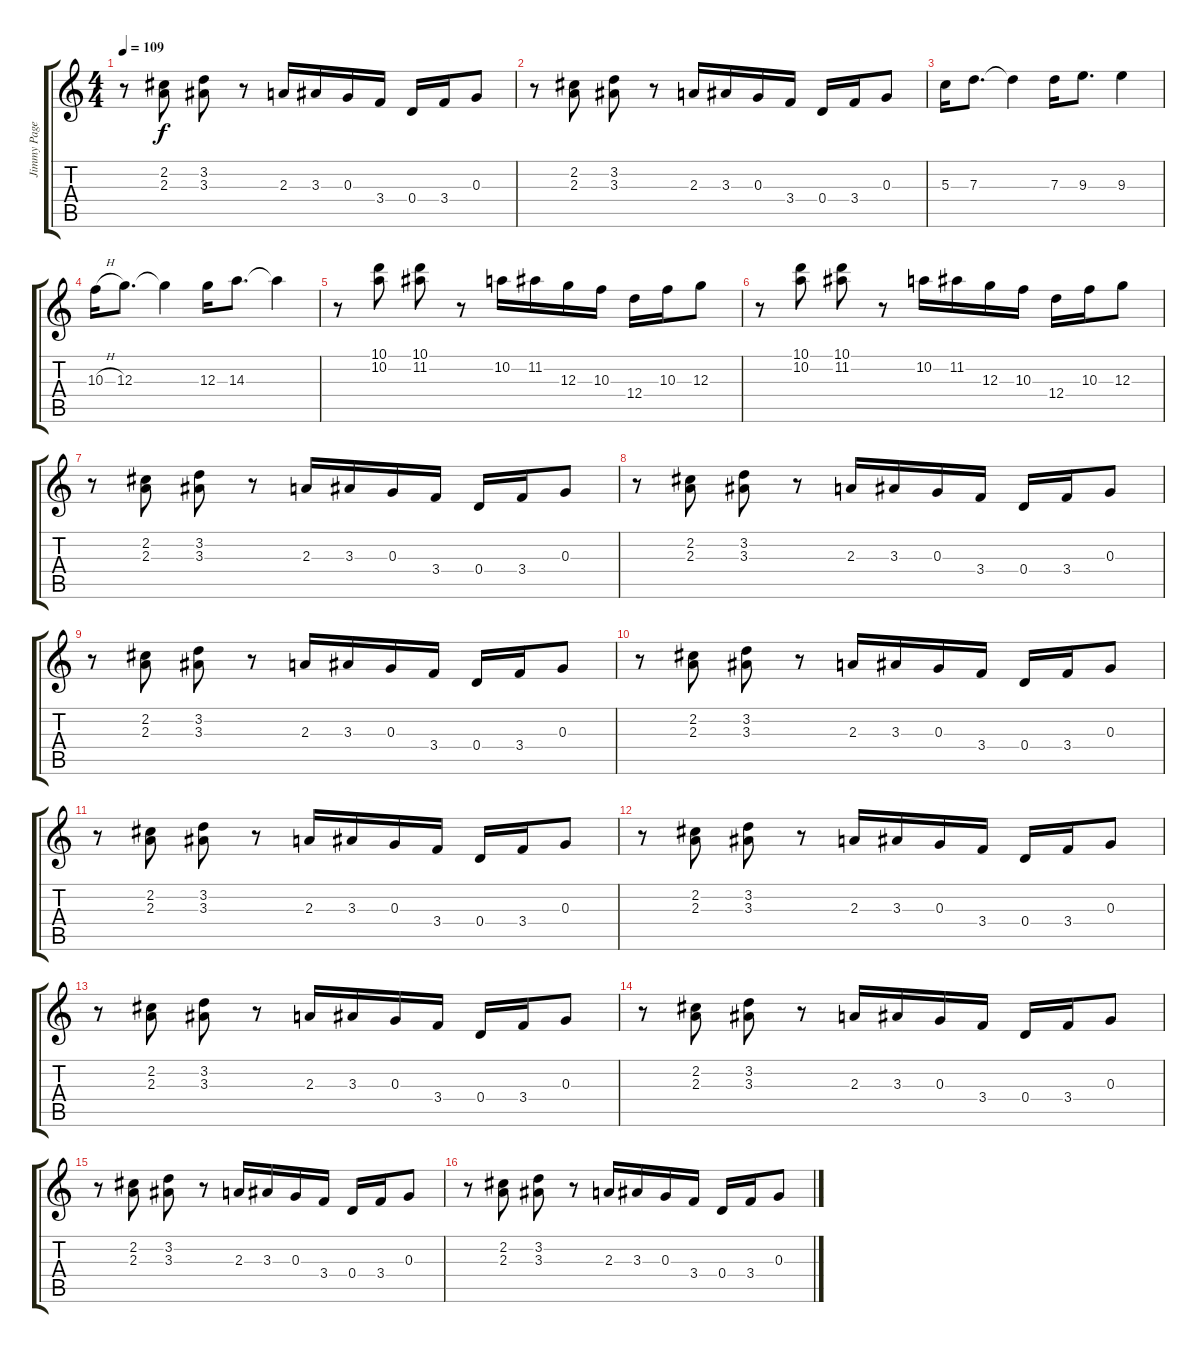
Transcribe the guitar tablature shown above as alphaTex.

\track ("Jimmy Page (Guitar 1)" "Jimmy Page") {instrument distortionguitar}
\staff {score tabs}
\tuning (E4 B3 G3 D3 A2 E2) {hide}
\ts (4 4)
\tempo 109
\clef g2
\ks c
r.8{dy f} (2.2 2.3).8 (3.2 3.3).8 r.8 2.3.16 3.3.16 0.3.16 3.4.16 0.4.16 3.4.16 0.3.8 |
r.8 (2.2 2.3).8 (3.2 3.3).8 r.8 2.3.16 3.3.16 0.3.16 3.4.16 0.4.16 3.4.16 0.3.8 |
5.3.16 7.3.8{d} 7.3{t}.4 7.3.16 9.3.8{d} 9.3.4 |
10.3{h}.16 12.3.8{d} 12.3{t}.4 12.3.16 14.3.8{d} 14.3{t}.4 |
r.8 (10.1 10.2).8 (10.1 11.2).8 r.8 10.2.16 11.2.16 12.3.16 10.3.16 12.4.16 10.3.16 12.3.8 |
r.8 (10.1 10.2).8 (10.1 11.2).8 r.8 10.2.16 11.2.16 12.3.16 10.3.16 12.4.16 10.3.16 12.3.8 |
r.8 (2.2 2.3).8 (3.2 3.3).8 r.8 2.3.16 3.3.16 0.3.16 3.4.16 0.4.16 3.4.16 0.3.8 |
r.8 (2.2 2.3).8 (3.2 3.3).8 r.8 2.3.16 3.3.16 0.3.16 3.4.16 0.4.16 3.4.16 0.3.8 |
r.8 (2.2 2.3).8 (3.2 3.3).8 r.8 2.3.16 3.3.16 0.3.16 3.4.16 0.4.16 3.4.16 0.3.8 |
r.8 (2.2 2.3).8 (3.2 3.3).8 r.8 2.3.16 3.3.16 0.3.16 3.4.16 0.4.16 3.4.16 0.3.8 |
r.8 (2.2 2.3).8 (3.2 3.3).8 r.8 2.3.16 3.3.16 0.3.16 3.4.16 0.4.16 3.4.16 0.3.8 |
r.8 (2.2 2.3).8 (3.2 3.3).8 r.8 2.3.16 3.3.16 0.3.16 3.4.16 0.4.16 3.4.16 0.3.8 |
r.8 (2.2 2.3).8 (3.2 3.3).8 r.8 2.3.16 3.3.16 0.3.16 3.4.16 0.4.16 3.4.16 0.3.8 |
r.8 (2.2 2.3).8 (3.2 3.3).8 r.8 2.3.16 3.3.16 0.3.16 3.4.16 0.4.16 3.4.16 0.3.8 |
r.8 (2.2 2.3).8 (3.2 3.3).8 r.8 2.3.16 3.3.16 0.3.16 3.4.16 0.4.16 3.4.16 0.3.8 |
r.8 (2.2 2.3).8 (3.2 3.3).8 r.8 2.3.16 3.3.16 0.3.16 3.4.16 0.4.16 3.4.16 0.3.8
